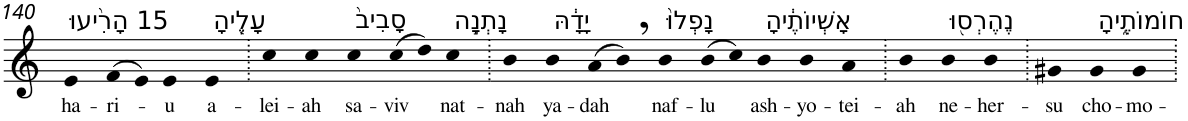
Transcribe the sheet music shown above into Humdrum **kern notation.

**kern	**text
*part1	*part1
*staff1	*staff1
*I"Piano	*
*I'Pno	*
!!LO:PB:g=z
*clefG2	*
*k[]	*
=140	=140
!LO:TX:a:t=15 הָרִ֨יעוּ	!
!	!LO:LY:b
4e	ha-
!	!LO:LY:b
(>8f	-ri-
8e)	.
!	!LO:LY:b
4e	-u
!LO:TX:a:t=עָלֶ֤יהָ	!
!	!LO:LY:b
4e	a-
=141.	=141.
!	!LO:LY:b
4cc	-lei-
!	!LO:LY:b
4cc	-ah
!LO:TX:a:t=סָבִיב֙	!
!	!LO:LY:b
4cc	sa-
!	!LO:LY:b
(>8cc	-viv
8dd)	.
!LO:TX:a:t=נָתְנָ֣ה	!
!	!LO:LY:b
4cc	nat-
=142.	=142.
!	!LO:LY:b
4b	-nah
!LO:TX:a:t=יָדָ֔הּ	!
!	!LO:LY:b
4b	ya-
!	!LO:LY:b
(>8a	-dah
8b,)	.
!LO:TX:a:t=נָפְלוּ֙	!
!	!LO:LY:b
4b	naf-
!	!LO:LY:b
(>8b	-lu
8cc)	.
!LO:TX:a:t=אָשְׁיוֹתֶ֔יהָ	!
!	!LO:LY:b
4b	ash-
!	!LO:LY:b
4b	-yo-
!	!LO:LY:b
4a	-tei-
=143.	=143.
!	!LO:LY:b
4b	-ah
!LO:TX:a:t=נֶהֶרְס֖וּ	!
!	!LO:LY:b
4b	ne-
!	!LO:LY:b
4b	-her-
=144.	=144.
!	!LO:LY:b
4g#X	-su
!LO:TX:a:t=חוֹמוֹתֶ֑יהָ	!
!	!LO:LY:b
4g#	cho-
!	!LO:LY:b
4g#	-mo-
=.	=.
*-	*-
